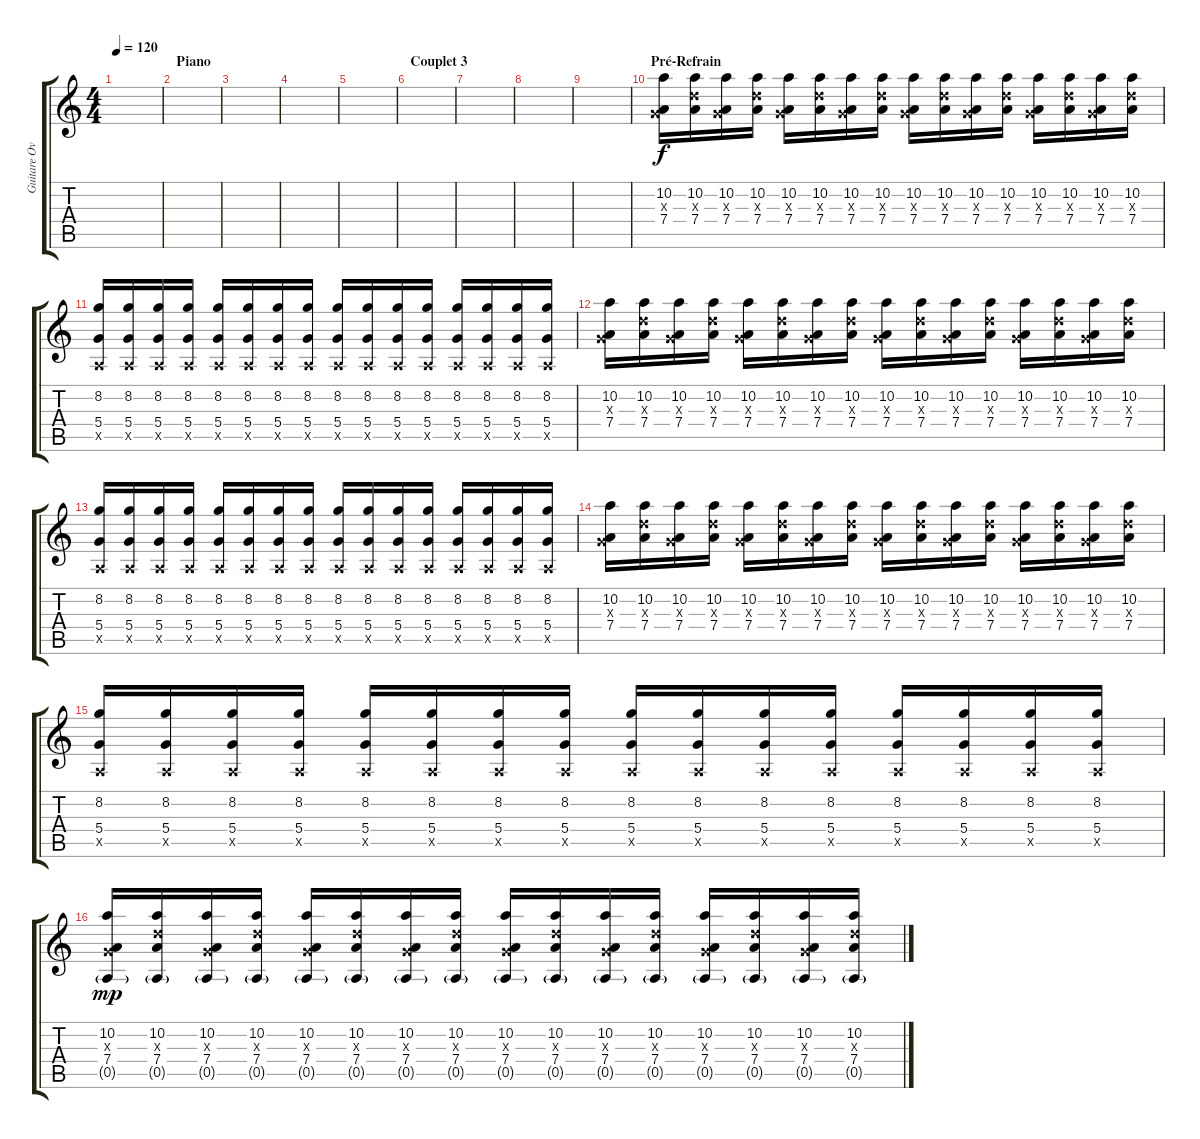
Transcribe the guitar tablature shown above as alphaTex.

\track ("Guitare Over. (Matthew Bellamy)" "Guitare Ov") {instrument overdrivenguitar}
\staff {score tabs}
\tuning (E4 B3 G3 D3 A2 E2) {hide}
\ts (4 4)
\tempo 120
\clef g2
\ks c
|
\section ("" "Piano")
|
|
|
|
\section ("" "Couplet 3")
|
|
|
|
\section ("" "Pré-Refrain")
(10.2 0.3{x} 7.4).16 (10.2 7.3{x} 7.4).16 (10.2 0.3{x} 7.4).16 (10.2 7.3{x} 7.4).16 (10.2 0.3{x} 7.4).16 (10.2 7.3{x} 7.4).16 (10.2 0.3{x} 7.4).16 (10.2 7.3{x} 7.4).16 (10.2 0.3{x} 7.4).16 (10.2 7.3{x} 7.4).16 (10.2 0.3{x} 7.4).16 (10.2 7.3{x} 7.4).16 (10.2 0.3{x} 7.4).16 (10.2 7.3{x} 7.4).16 (10.2 0.3{x} 7.4).16 (10.2 7.3{x} 7.4).16 |
(8.2 5.4 0.5{x}).16 (8.2 5.4 0.5{x}).16 (8.2 5.4 0.5{x}).16 (8.2 5.4 0.5{x}).16 (8.2 5.4 0.5{x}).16 (8.2 5.4 0.5{x}).16 (8.2 5.4 0.5{x}).16 (8.2 5.4 0.5{x}).16 (8.2 5.4 0.5{x}).16 (8.2 5.4 0.5{x}).16 (8.2 5.4 0.5{x}).16 (8.2 5.4 0.5{x}).16 (8.2 5.4 0.5{x}).16 (8.2 5.4 0.5{x}).16 (8.2 5.4 0.5{x}).16 (8.2 5.4 0.5{x}).16 |
(10.2 0.3{x} 7.4).16 (10.2 7.3{x} 7.4).16 (10.2 0.3{x} 7.4).16 (10.2 7.3{x} 7.4).16 (10.2 0.3{x} 7.4).16 (10.2 7.3{x} 7.4).16 (10.2 0.3{x} 7.4).16 (10.2 7.3{x} 7.4).16 (10.2 0.3{x} 7.4).16 (10.2 7.3{x} 7.4).16 (10.2 0.3{x} 7.4).16 (10.2 7.3{x} 7.4).16 (10.2 0.3{x} 7.4).16 (10.2 7.3{x} 7.4).16 (10.2 0.3{x} 7.4).16 (10.2 7.3{x} 7.4).16 |
(8.2 5.4 0.5{x}).16 (8.2 5.4 0.5{x}).16 (8.2 5.4 0.5{x}).16 (8.2 5.4 0.5{x}).16 (8.2 5.4 0.5{x}).16 (8.2 5.4 0.5{x}).16 (8.2 5.4 0.5{x}).16 (8.2 5.4 0.5{x}).16 (8.2 5.4 0.5{x}).16 (8.2 5.4 0.5{x}).16 (8.2 5.4 0.5{x}).16 (8.2 5.4 0.5{x}).16 (8.2 5.4 0.5{x}).16 (8.2 5.4 0.5{x}).16 (8.2 5.4 0.5{x}).16 (8.2 5.4 0.5{x}).16 |
(10.2 0.3{x} 7.4).16 (10.2 7.3{x} 7.4).16 (10.2 0.3{x} 7.4).16 (10.2 7.3{x} 7.4).16 (10.2 0.3{x} 7.4).16 (10.2 7.3{x} 7.4).16 (10.2 0.3{x} 7.4).16 (10.2 7.3{x} 7.4).16 (10.2 0.3{x} 7.4).16 (10.2 7.3{x} 7.4).16 (10.2 0.3{x} 7.4).16 (10.2 7.3{x} 7.4).16 (10.2 0.3{x} 7.4).16 (10.2 7.3{x} 7.4).16 (10.2 0.3{x} 7.4).16 (10.2 7.3{x} 7.4).16 |
(8.2 5.4 0.5{x}).16 (8.2 5.4 0.5{x}).16 (8.2 5.4 0.5{x}).16 (8.2 5.4 0.5{x}).16 (8.2 5.4 0.5{x}).16 (8.2 5.4 0.5{x}).16 (8.2 5.4 0.5{x}).16 (8.2 5.4 0.5{x}).16 (8.2 5.4 0.5{x}).16 (8.2 5.4 0.5{x}).16 (8.2 5.4 0.5{x}).16 (8.2 5.4 0.5{x}).16 (8.2 5.4 0.5{x}).16 (8.2 5.4 0.5{x}).16 (8.2 5.4 0.5{x}).16 (8.2 5.4 0.5{x}).16 |
(10.2 0.3{x} 7.4 0.5{g}).16{dy mp} (10.2 7.3{x} 7.4 0.5{g}).16 (10.2 0.3{x} 7.4 0.5{g}).16 (10.2 7.3{x} 7.4 0.5{g}).16 (10.2 0.3{x} 7.4 0.5{g}).16 (10.2 7.3{x} 7.4 0.5{g}).16 (10.2 0.3{x} 7.4 0.5{g}).16 (10.2 7.3{x} 7.4 0.5{g}).16 (10.2 0.3{x} 7.4 0.5{g}).16 (10.2 7.3{x} 7.4 0.5{g}).16 (10.2 0.3{x} 7.4 0.5{g}).16 (10.2 7.3{x} 7.4 0.5{g}).16 (10.2 0.3{x} 7.4 0.5{g}).16 (10.2 7.3{x} 7.4 0.5{g}).16 (10.2 0.3{x} 7.4 0.5{g}).16 (10.2 7.3{x} 7.4 0.5{g}).16
